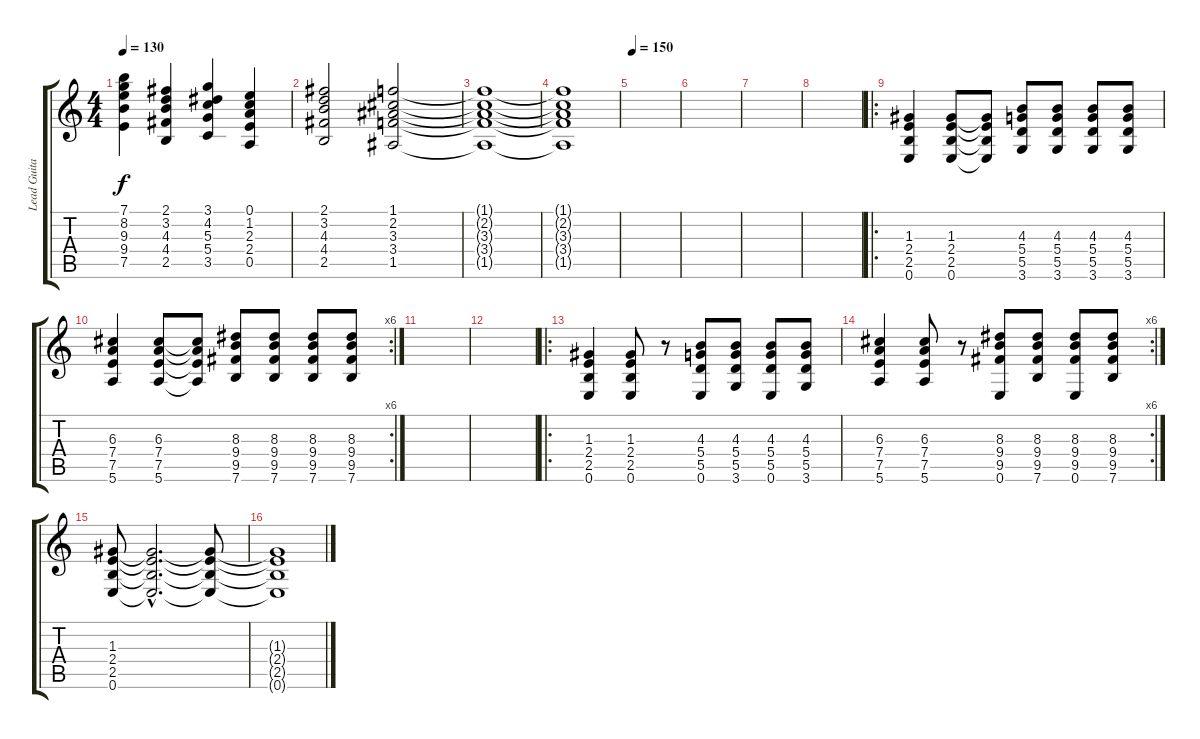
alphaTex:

\track ("Lead Guitar" "Lead Guita") {instrument overdrivenguitar}
\staff {score tabs}
\tuning (E4 B3 G3 D3 A2 E2) {hide}
\ts (4 4)
\tempo 130
\clef g2
\ks c
(7.1 8.2 9.3 9.4 7.5).4{dy f instrument overdrivenguitar} (2.1 3.2 4.3 4.4 2.5).4 (3.1 4.2 5.3 5.4 3.5).4 (0.1 1.2 2.3 2.4 0.5).4 |
(2.1 3.2 4.3 4.4 2.5).2 (1.1 2.2 3.3 3.4 1.5).2 |
(1.1{t} 2.2{t} 3.3{t} 3.4{t} 1.5{t}).1 |
(1.1{t} 2.2{t} 3.3{t} 3.4{t} 1.5{t}).1 |
\tempo 150
|
|
|
|
\ro
(1.3 2.4 2.5 0.6).4 (1.3 2.4 2.5 0.6).8 (1.3{t} 2.4{t} 2.5{t} 0.6{t}).8 (4.3 5.4 5.5 3.6).8 (4.3 5.4 5.5 3.6).8 (4.3 5.4 5.5 3.6).8 (4.3 5.4 5.5 3.6).8 |
\rc 6
(6.3 7.4 7.5 5.6).4 (6.3 7.4 7.5 5.6).8 (6.3{t} 7.4{t} 7.5{t} 5.6{t}).8 (8.3 9.4 9.5 7.6).8 (8.3 9.4 9.5 7.6).8 (8.3 9.4 9.5 7.6).8 (8.3 9.4 9.5 7.6).8 |
|
|
\ro
(1.3 2.4 2.5 0.6).4 (1.3 2.4 2.5 0.6).8 r.8 (4.3 5.4 5.5 0.6).8 (4.3 5.4 5.5 3.6).8 (4.3 5.4 5.5 0.6).8 (4.3 5.4 5.5 3.6).8 |
\rc 6
(6.3 7.4 7.5 5.6).4 (6.3 7.4 7.5 5.6).8 r.8 (8.3 9.4 9.5 0.6).8 (8.3 9.4 9.5 7.6).8 (8.3 9.4 9.5 0.6).8 (8.3 9.4 9.5 7.6).8 |
(1.3 2.4 2.5 0.6).8 (1.3{hac t} 2.4{hac t} 2.5{hac t} 0.6{hac t}).2{d} (1.3{t} 2.4{t} 2.5{t} 0.6{t}).8 |
(1.3{t} 2.4{t} 2.5{t} 0.6{t}).1
